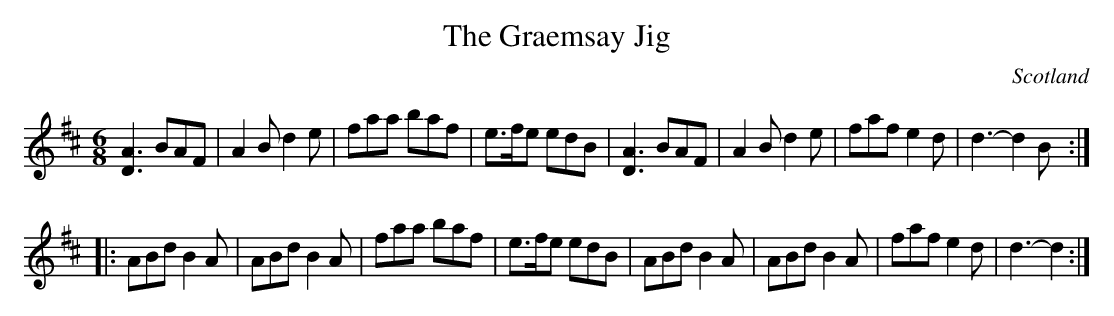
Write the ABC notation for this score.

X:1
T:Graemsay Jig, The
O:Scotland
M:6/8
K:D
[A3D3] BAF|A2B d2e|faa baf|e>fe edB|\
[A3D3] BAF|A2B d2e|faf e2d|d3-d2B:|*
|:ABd B2A|ABd B2A|faa baf|e>fe edB|\
ABd B2A|ABd B2A|faf e2d|d3-d2:|
